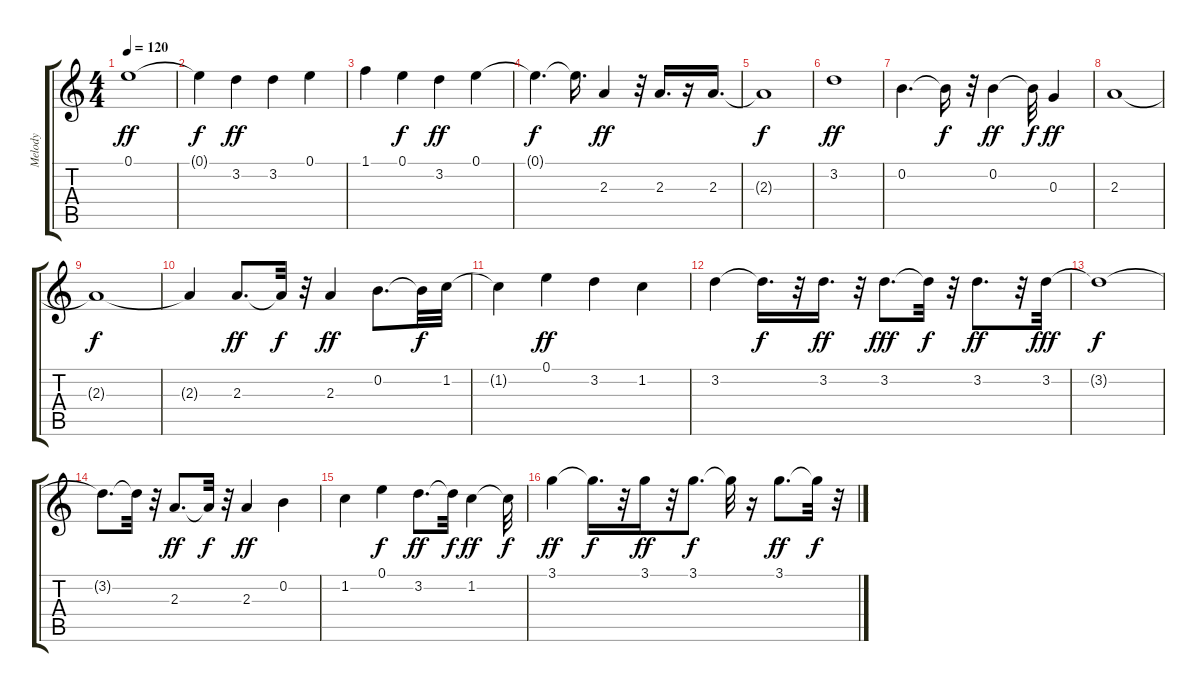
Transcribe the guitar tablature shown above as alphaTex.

\track ("Melody" "Melody") {instrument contrabass}
\staff {score tabs}
\tuning (E4 B3 G3 D3 A2 E2) {hide}
\ts (4 4)
\tempo 120
\clef g2
\ks c
0.1.1{dy ff} |
0.1{t}.4{dy f} 3.2.4{dy ff} 3.2.4 0.1.4 |
1.1.4 0.1.4{dy f} 3.2.4{dy ff} 0.1.4 |
0.1{t}.4{d dy f} 0.1{t}.16{d} 2.3.4{dy ff} r.32 2.3.16{d} r.16 2.3.16{d} |
2.3{t}.1{dy f} |
3.2.1{dy ff} |
0.2.4{d} 0.2{t}.16{dy f} r.32 0.2.4{dy ff} 0.2{t}.32{dy f} 0.3.4{dy ff} |
2.3.1 |
2.3{t}.1{dy f} |
2.3{t}.4 2.3.8{d dy ff} 2.3{t}.32{dy f} r.32 2.3.4{dy ff} 0.2.8{d} 0.2{t}.32{dy f} 1.2.32 |
1.2{t}.4 0.1.4{dy ff} 3.2.4 1.2.4 |
3.2.4 3.2{t}.16{d dy f} r.32 3.2.16{d dy ff} r.32 3.2.8{d dy fff} 3.2{t}.32{dy f} r.32 3.2.8{d dy ff} r.32 3.2.32{dy fff} |
3.2{t}.1{dy f} |
3.2{t}.8{d} 3.2{t}.32 r.32 2.3.8{d dy ff} 2.3{t}.32{dy f} r.32 2.3.4{dy ff} 0.2.4 |
1.2.4 0.1.4{dy f} 3.2.8{d dy ff} 3.2{t}.32{dy f} 1.2.4{dy ff} 1.2{t}.32{dy f} |
3.1.4{dy ff} 3.1{t}.16{d dy f} r.32 3.1.16{dy ff} r.32 3.1.8{d dy f} 3.1{t}.32 r.16 3.1.8{d dy ff} 3.1{t}.32{dy f} r.32
